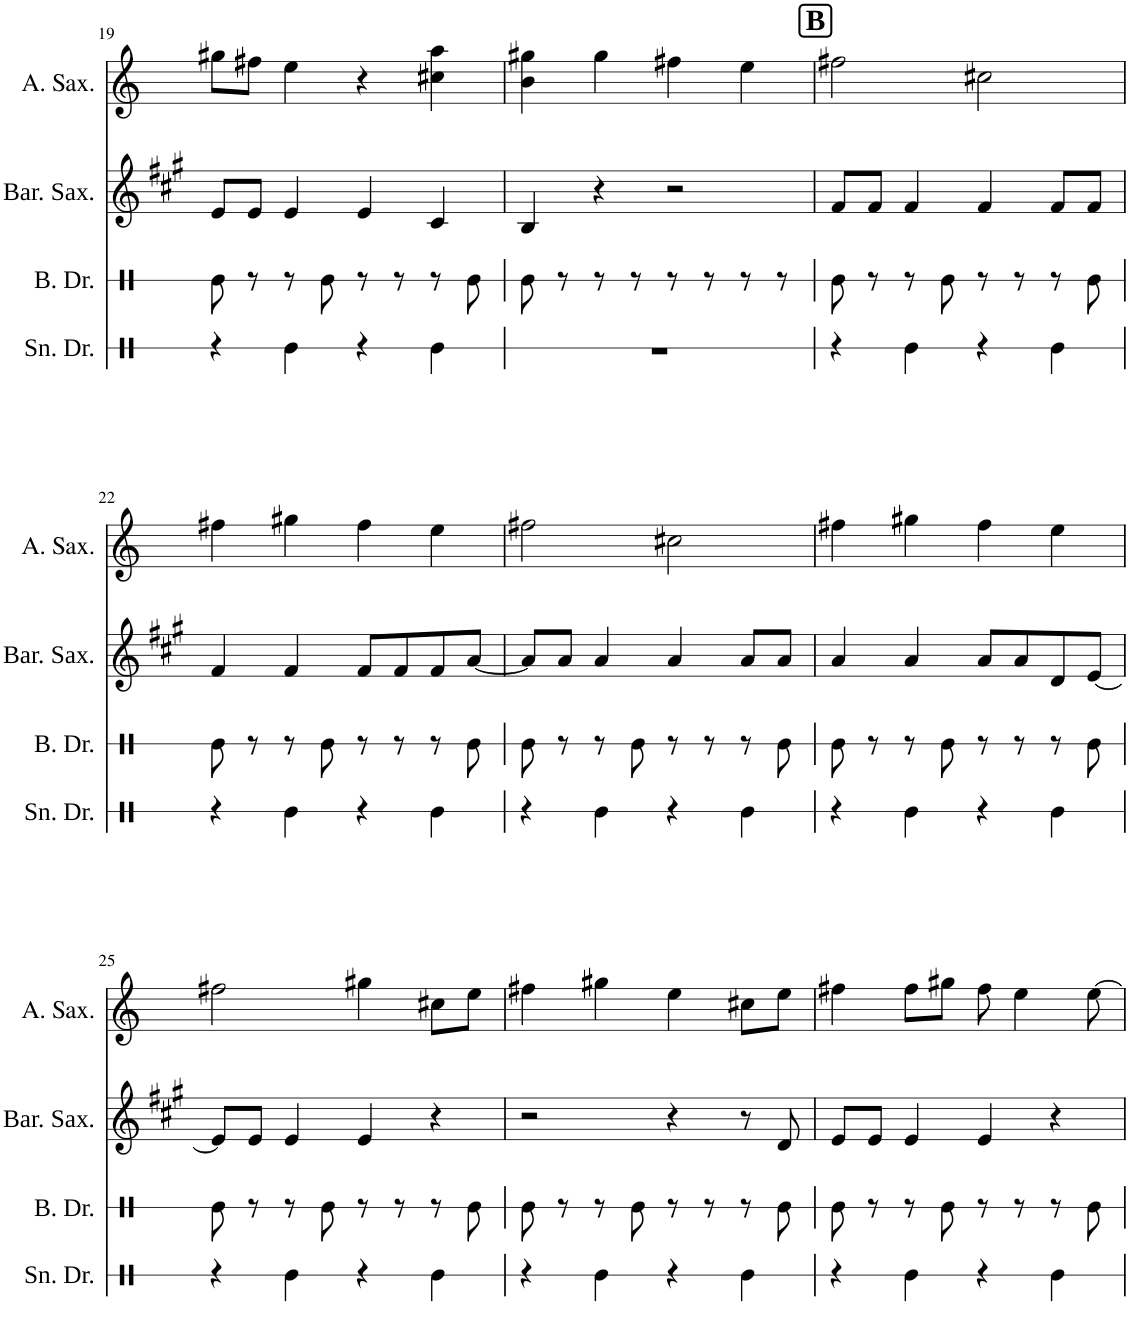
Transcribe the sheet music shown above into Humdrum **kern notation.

**kern	**kern	**kern	**kern
*part4	*part3	*part2	*part1
*staff4	*staff3	*staff2	*staff1
*I"Snare Drum	*I"Bass Drum	*I"Baritone Saxophone	*I"Alto Saxophone
*I'Sn. Dr.	*I'B. Dr.	*I'Bar. Sax.	*I'A. Sax.
!!LO:PB:g=z
*clefX	*clefX	*clefG2	*clefG2
*	*	*Trd12c21	*Trd5c9
*k[]	*k[]	*k[f#c#g#]	*k[]
*M4/4	*M4/4	*M4/4	*M4/4
=19	=19	=19	=19
4r	8Re\	8e/L	8gg#X\L
.	8r	8e/J	8ff#X\J
4Re\	8r	4e/	4ee\
.	8Re\	.	.
4r	8r	4e/	4r
.	8r	.	.
4Re\	8r	4c#/	4cc#X\ 4aa\
.	8Re\	.	.
=20	=20	=20	=20
1r	8Re\	4B/	4b\ 4gg#X\
.	8r	.	.
.	8r	4r	4gg#\
.	8r	.	.
.	8r	2r	4ff#X\
.	8r	.	.
.	8r	.	4ee\
.	8r	.	.
!!LO:REH:place=s1:a:B:cj:fs=14:t=B
=21	=21	=21	=21
4r	8Re\	8f#/L	2ff#X\
.	8r	8f#/J	.
4Re\	8r	4f#/	.
.	8Re\	.	.
4r	8r	4f#/	2cc#X\
.	8r	.	.
4Re\	8r	8f#/L	.
.	8Re\	8f#/J	.
!!LO:LB:g=z
=22	=22	=22	=22
4r	8Re\	4f#/	4ff#X\
.	8r	.	.
4Re\	8r	4f#/	4gg#X\
.	8Re\	.	.
4r	8r	8f#/L	4ff#\
.	8r	8f#/	.
4Re\	8r	8f#/	4ee\
.	8Re\	[8a/J	.
=23	=23	=23	=23
4r	8Re\	8a/L]	2ff#X\
.	8r	8a/J	.
4Re\	8r	4a/	.
.	8Re\	.	.
4r	8r	4a/	2cc#X\
.	8r	.	.
4Re\	8r	8a/L	.
.	8Re\	8a/J	.
=24	=24	=24	=24
4r	8Re\	4a/	4ff#X\
.	8r	.	.
4Re\	8r	4a/	4gg#X\
.	8Re\	.	.
4r	8r	8a/L	4ff#\
.	8r	8a/	.
4Re\	8r	8d/	4ee\
.	8Re\	[8e/J	.
!!LO:LB:g=z
=25	=25	=25	=25
4r	8Re\	8e/L]	2ff#X\
.	8r	8e/J	.
4Re\	8r	4e/	.
.	8Re\	.	.
4r	8r	4e/	4gg#X\
.	8r	.	.
4Re\	8r	4r	8cc#X\L
.	8Re\	.	8ee\J
=26	=26	=26	=26
4r	8Re\	2r	4ff#X\
.	8r	.	.
4Re\	8r	.	4gg#X\
.	8Re\	.	.
4r	8r	4r	4ee\
.	8r	.	.
4Re\	8r	8r	8cc#X\L
.	8Re\	8d/	8ee\J
=27	=27	=27	=27
4r	8Re\	8e/L	4ff#X\
.	8r	8e/J	.
4Re\	8r	4e/	8ff#\L
.	8Re\	.	8gg#X\J
4r	8r	4e/	8ff#\
.	8r	.	4ee\
4Re\	8r	4r	.
.	8Re\	.	[8ee\
=	=	=	=
*-	*-	*-	*-
